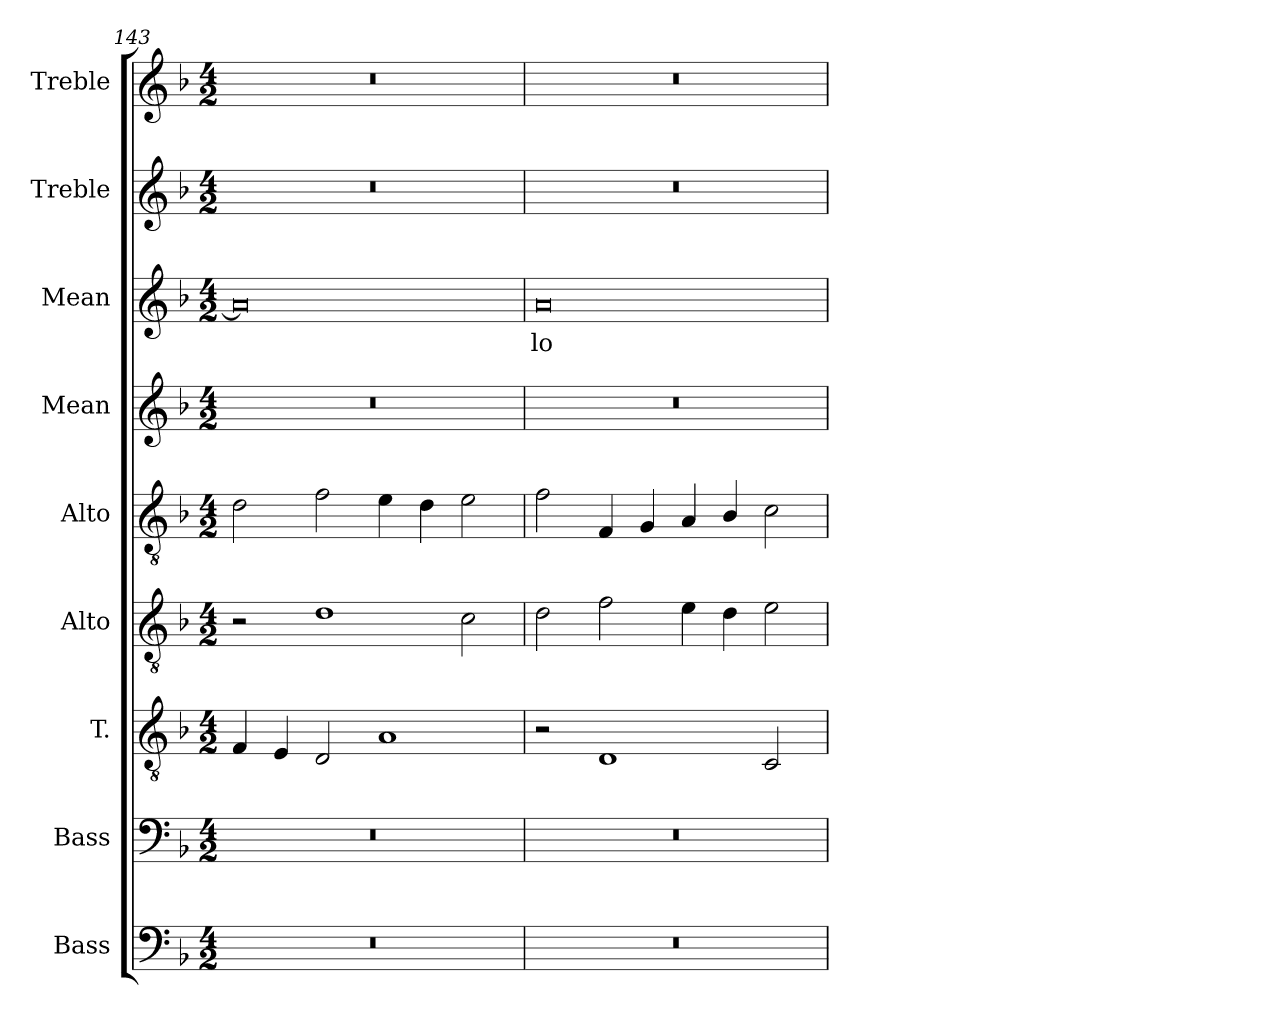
**kern	**kern	**kern	**kern	**kern	**kern	**kern	**text	**kern	**kern
*part9	*part8	*part7	*part6	*part5	*part4	*part3	*part3	*part2	*part1
*staff9	*staff8	*staff7	*staff6	*staff5	*staff4	*staff3	*staff3	*staff2	*staff1
*I"Bass	*I"Bass	*I"T.	*I"Alto	*I"Alto	*I"Mean	*I"Mean	*	*I"Treble	*I"Treble
*I'B.	*I'B.	*I'T.	*I'A2.	*I'A1.	*I'M.	*I'M.	*	*I'Tr.	*I'Tr.
*clefF4	*clefF4	*clefGv2	*clefGv2	*clefGv2	*clefG2	*clefG2	*	*clefG2	*clefG2
*	*	*ITrd7c12	*ITrd7c12	*ITrd7c12	*	*	*	*	*
*k[b-]	*k[b-]	*k[b-]	*k[b-]	*k[b-]	*k[b-]	*k[b-]	*	*k[b-]	*k[b-]
*F:	*F:	*F:	*F:	*F:	*F:	*F:	*	*F:	*F:
*M4/2	*M4/2	*M4/2	*M4/2	*M4/2	*M4/2	*M4/2	*	*M4/2	*M4/2
=143	=143	=143	=143	=143	=143	=143	=143	=143	=143
!LO:N:vis=1	!LO:N:vis=1	!	!	!	!LO:N:vis=1	!	!	!LO:N:vis=1	!LO:N:vis=1
0r	0r	4FFi/	2r	2Di\	0r	0ai]	.	0r	0r
.	.	4EEi/	.	.	.	.	.	.	.
.	.	2DDi/	1Di	2Fi\	.	.	.	.	.
.	.	1AAi	.	4Ei\	.	.	.	.	.
.	.	.	.	4Di\	.	.	.	.	.
.	.	.	2Ci\	2Ei\	.	.	.	.	.
!!LO:LB:g=z
=144	=144	=144	=144	=144	=144	=144	=144	=144	=144
!LO:N:vis=1	!LO:N:vis=1	!	!	!	!LO:N:vis=1	!	!	!	!
!	!	!	!	!	!	!	!LO:LY:b:color=#000000	!LO:N:vis=1	!LO:N:vis=1
0r	0r	2r	2Di\	2Fi\	0r	0ai	lo	0r	0r
.	.	1DDi	2Fi\	4FFi/	.	.	.	.	.
.	.	.	.	4GGi/	.	.	.	.	.
.	.	.	4Ei\	4AAi/	.	.	.	.	.
.	.	.	4Di\	4BB-i/	.	.	.	.	.
.	.	2CCi/	2Ei\	2Ci\	.	.	.	.	.
=	=	=	=	=	=	=	=	=	=
*-	*-	*-	*-	*-	*-	*-	*-	*-	*-
